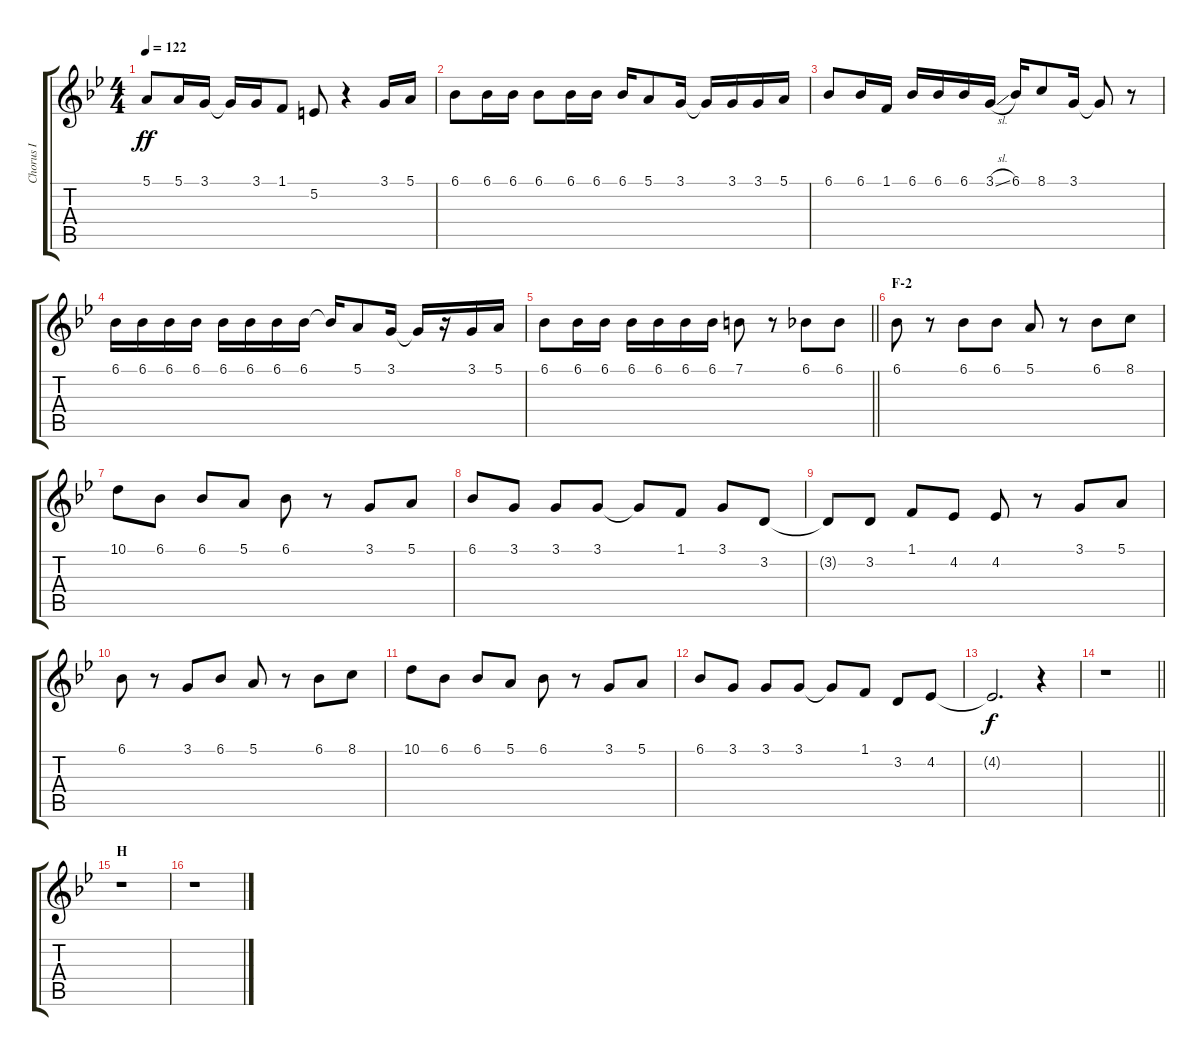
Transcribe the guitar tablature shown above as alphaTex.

\track ("Chorus I" "Chorus I") {instrument voiceoohs}
\staff {score tabs}
\tuning (E4 B3 G3 D3 A2 E2) {hide}
\ts (4 4)
\tempo 122
\clef g2
\ks bb
5.1.8{dy ff} 5.1.16 3.1.16 3.1{t}.16 3.1.16 1.1.8 5.2.8 r.4 3.1.16 5.1.16 |
6.1.8 6.1.16 6.1.16 6.1.8 6.1.16 6.1.16 6.1.16 5.1.8 3.1.16 3.1{t}.16 3.1.16 3.1.16 5.1.16 |
6.1.8 6.1.16 1.1.16 6.1.16 6.1.16 6.1.16 3.1{sl}.16 6.1.16 8.1.8 3.1.16 3.1{t}.8 r.8 |
6.1.16 6.1.16 6.1.16 6.1.16 6.1.16 6.1.16 6.1.16 6.1.16 6.1{t}.16 5.1.8 3.1.16 3.1{t}.16 r.16 3.1.16 5.1.16 |
\barLineRight lightlight
6.1.8 6.1.16 6.1.16 6.1.16 6.1.16 6.1.16 6.1.16 7.1.8 r.8 6.1.8 6.1.8 |
\section ("" "F-2")
6.1.8 r.8 6.1.8 6.1.8 5.1.8 r.8 6.1.8 8.1.8 |
10.1.8 6.1.8 6.1.8 5.1.8 6.1.8 r.8 3.1.8 5.1.8 |
6.1.8 3.1.8 3.1.8 3.1.8 3.1{t}.8 1.1.8 3.1.8 3.2.8 |
3.2{t}.8 3.2.8 1.1.8 4.2.8 4.2.8 r.8 3.1.8 5.1.8 |
6.1.8 r.8 3.1.8 6.1.8 5.1.8 r.8 6.1.8 8.1.8 |
10.1.8 6.1.8 6.1.8 5.1.8 6.1.8 r.8 3.1.8 5.1.8 |
6.1.8 3.1.8 3.1.8 3.1.8 3.1{t}.8 1.1.8 3.2.8 4.2.8 |
4.2{t}.2{d dy f} r.4 |
\barLineRight lightlight
r.1 |
\section ("" "H")
r.1 |
r.1
